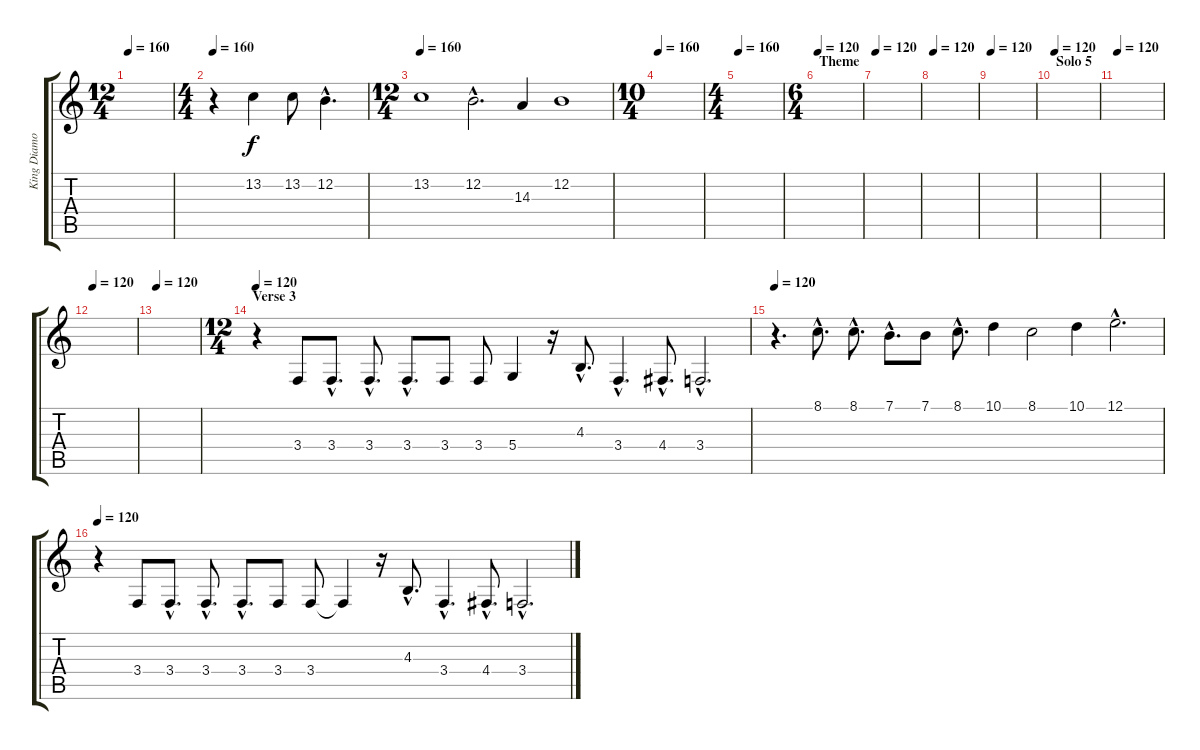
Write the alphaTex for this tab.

\track ("King Diamond - Voice" "King Diamo") {instrument trumpet}
\staff {score tabs}
\tuning (E4 B3 G3 D3 A2 E2) {hide}
\ts (12 4)
\tempo 160
\clef g2
\ks c
|
\ts (4 4)
\tempo 160
r.4 13.2.4 13.2.8 12.2{hac}.4{d} |
\ts (12 4)
\tempo 160
13.2.1 12.2{hac}.2{d} 14.3.4 12.2.1 |
\ts (10 4)
\tempo 160
|
\ts (4 4)
\tempo 160
|
\ts (6 4)
\section ("" "Theme")
\tempo 120
|
\tempo 120
|
\tempo 120
|
\tempo 120
|
\section ("" "Solo 5")
\tempo 120
|
\tempo 120
|
\tempo 120
|
\tempo 120
|
\ts (12 4)
\section ("" "Verse 3")
\tempo 120
r.4 3.4.8 3.4{hac}.8{d} 3.4{hac}.8{d} 3.4{hac}.8{d} 3.4.8 3.4.8 5.4.4 r.16 4.3{hac}.8{d} 3.4{hac}.4{d} 4.4{hac}.8{d} 3.4{hac}.2{d} |
\tempo 120
r.4{d} 8.1{hac}.8{d} 8.1{hac}.8{d} 7.1{hac}.8{d} 7.1.8 8.1{hac}.8{d} 10.1.4 8.1.2 10.1.4 12.1{hac}.2{d} |
\tempo 120
r.4 3.4.8 3.4{hac}.8{d} 3.4{hac}.8{d} 3.4{hac}.8{d} 3.4.8 3.4.8 3.4{t}.4 r.16 4.3{hac}.8{d} 3.4{hac}.4{d} 4.4{hac}.8{d} 3.4{hac}.2{d}
